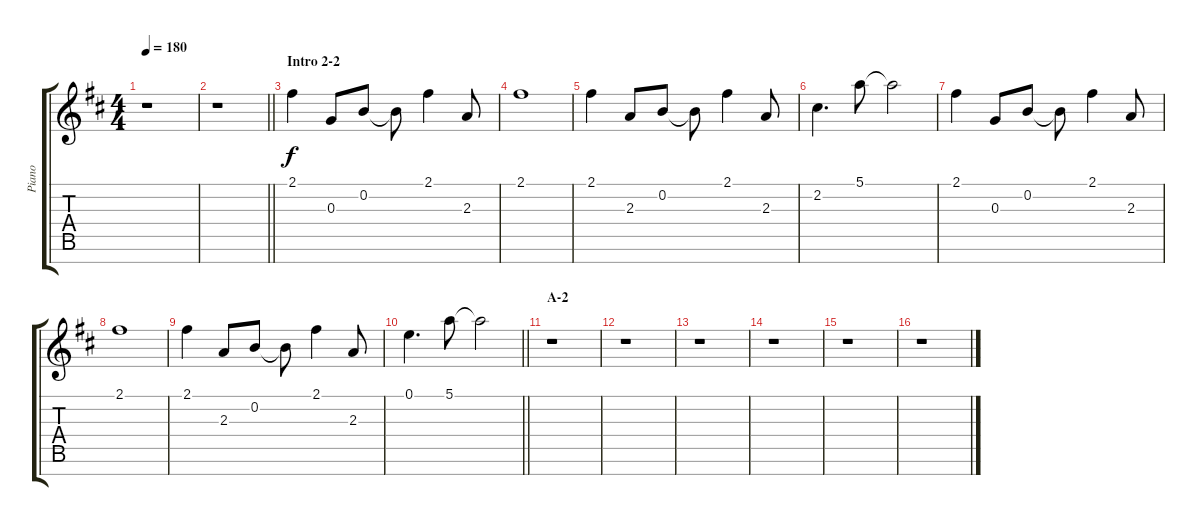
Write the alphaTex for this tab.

\track ("Piano" "Piano") {instrument acousticgrandpiano}
\staff {score tabs}
\tuning (E5 B4 G4 D4 A3 E3 B2) {hide}
\ts (4 4)
\tempo 180
\clef g2
\ks d
r.1{dy f} |
\barLineRight lightlight
r.1 |
\section ("" "Intro 2-2")
2.1.4 0.3.8 0.2.8 0.2{t}.8 2.1.4 2.3.8 |
2.1.1 |
2.1.4 2.3.8 0.2.8 0.2{t}.8 2.1.4 2.3.8 |
2.2.4{d} 5.1.8 5.1{t}.2 |
2.1.4 0.3.8 0.2.8 0.2{t}.8 2.1.4 2.3.8 |
2.1.1 |
2.1.4 2.3.8 0.2.8 0.2{t}.8 2.1.4 2.3.8 |
\barLineRight lightlight
0.1.4{d} 5.1.8 5.1{t}.2 |
\section ("" "A-2")
r.1 |
r.1 |
r.1 |
r.1 |
r.1 |
r.1
